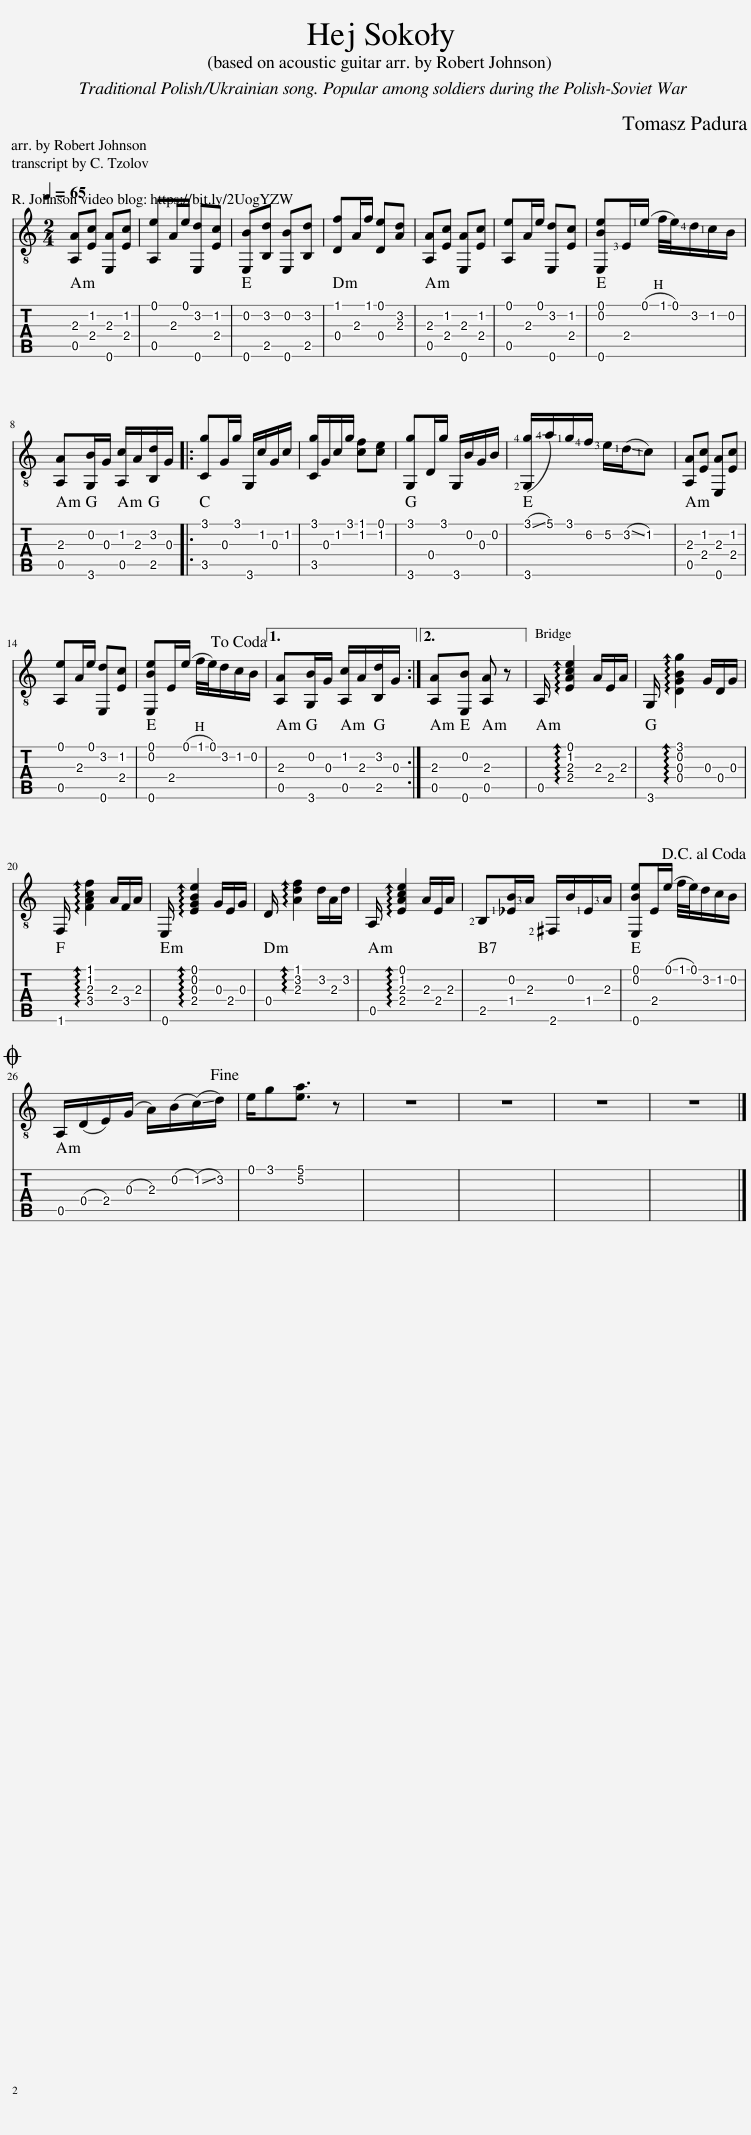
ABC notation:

X:1
%%score { 1 | 2 }
L:1/8
Q:1/4=65
M:2/4
I:linebreak $
K:C
V:1 treble-8
V:2 tab stafflines=6 strings="E2,A2,D3,G3,B3,E4 nostems "
V:1
 [A,A][Ec] [E,A][Ec] | [A,e]A/e/ [E,d][Ec] | [E,B][B,d] [E,B][B,d] | [Df]A/f/ [De][Ad] | [A,A][Ec] [E,A][Ec] | %5
 [A,e]A/e/ [E,d][Ec] | [E,Be]!3!E/(!1!e/ f/4e/4)!4!d/!1!c/B/ |$ [A,A][G,B]/G/ [A,c]/A/[B,d]/G/ |: [Cg]G/g/ G,/c/G/c/ | [Cg]/G/c/g/ [cf][ce] | %10
 [G,g]D/g/ G,/B/G/B/ | (!2!!-(!!4![G,g]/!-)!!4!a/)!1!g/!4!f/ !3!e/(!-(!!1!d/!-)!!1!c) | [A,A][Ec] [E,A][Ec] |$ [A,e]A/e/ [E,d][Ec] | [E,Be]E/(e/ f/4e/4)d/c/B/!dacoda! |1 %15
 [A,A][G,B]/G/ [A,c]/A/[B,d]/G/ :|2 [A,A][E,B] [A,A] z || A,/ !arpeggio![EAce]2 A/E/A/ | G,/ !arpeggio![DGBg]2 G/D/G/ |$ F,/ !arpeggio![FAcf]2 A/F/A/ | %20
 E,/ !arpeggio![EGBe]2 G/E/G/ | D/ !arpeggio![Adf]2 d/A/d/ | A,/ !arpeggio![EAce]2 A/E/A/ | !2!B,!1![_EB]/!3!A/ !2!^F,/B/!1!E/!3!A/ | [E,Be]E/(e/ f/4e/4)d/c/B/!D.C.! |$ %25
O A,/(D/E/)(G/ A/)(B/(!-(!c/)!-)!d/)!fine! | e/g[ea]3/2 z | z4 | z4 | z4 | %30
 z4 |] %31
V:2
 [!5!A,,!3!A,] [!4!E,!2!C] [!6!E,,!3!A,] [!4!E,!2!C] | [!5!A,,!1!E] !3!A,/ !1!E/ [!6!E,,!2!D] [!4!E,!2!C] | [!6!E,,!2!B,] [!5!B,,!2!D] [!6!E,,!2!B,] [!5!B,,!2!D] | [!4!D,!1!F] !3!A,/ !1!F/ [!4!D,!1!E] [!3!A,!2!D] | [!5!A,,!3!A,] [!4!E,!2!C] [!6!E,,!3!A,] [!4!E,!2!C] | %5
 [!5!A,,!1!E] !3!A,/ !1!E/ [!6!E,,!2!D] [!4!E,!2!C] | [!6!E,,!2!B,!1!E] !4!E,/ (!1!E/ !1!F/4 !1!E/4) !2!D/ !2!C/ !2!B,/ |$ [!5!A,,!3!A,] [!6!G,,!2!B,]/ !3!G,/ [!5!A,,!2!C]/ !3!A,/ [!5!B,,!2!D]/ !3!G,/ |: [!5!C,!1!G] !3!G,/ !1!G/ !6!G,,/ !2!C/ !3!G,/ !2!C/ | [!5!C,!1!G]/ !3!G,/ !2!C/ !1!G/ [!2!C!1!F] [!2!C!1!E] | %10
 [!6!G,,!1!G] !4!D,/ !1!G/ !6!G,,/ !2!B,/ !3!G,/ !2!B,/ | (!-(![!6!G,,!1!G]/ !-)!!1!A/) !1!G/ !2!F/ !2!E/ (!-(!!2!D/ !-)!!2!C) | [!5!A,,!3!A,] [!4!E,!2!C] [!6!E,,!3!A,] [!4!E,!2!C] |$ [!5!A,,!1!E] !3!A,/ !1!E/ [!6!E,,!2!D] [!4!E,!2!C] | [!6!E,,!2!B,!1!E] !4!E,/ (!1!E/ !1!F/4 !1!E/4) !2!D/ !2!C/ !2!B,/ |1 %15
 [!5!A,,!3!A,] [!6!G,,!2!B,]/ !3!G,/ [!5!A,,!2!C]/ !3!A,/ [!5!B,,!2!D]/ !3!G,/ :|2 [!5!A,,!3!A,] [!6!E,,!2!B,] [!5!A,,!3!A,] x || !5!A,,/ !arpeggio![!4!E,!3!A,!2!C!1!E]2 !3!A,/ !4!E,/ !3!A,/ | !6!G,,/ !arpeggio![!4!D,!3!G,!2!B,!1!G]2 !3!G,/ !4!D,/ !3!G,/ |$ !6!F,,/ !arpeggio![!4!F,!3!A,!2!C!1!F]2 !3!A,/ !4!F,/ !3!A,/ | %20
 !6!E,,/ !arpeggio![!4!E,!3!G,!2!B,!1!E]2 !3!G,/ !4!E,/ !3!G,/ | !4!D,/ !arpeggio![!3!A,!2!D!1!F]2 !2!D/ !3!A,/ !2!D/ | !5!A,,/ !arpeggio![!4!E,!3!A,!2!C!1!E]2 !3!A,/ !4!E,/ !3!A,/ | !5!B,, [!4!_E,!2!B,]/ !3!A,/ !6!^F,,/ !2!B,/ !4!E,/ !3!A,/ | [!6!E,,!2!B,!1!E] !4!E,/ (!1!E/ !1!F/4 !1!E/4) !2!D/ !2!C/ !2!B,/ |$ %25
 !5!A,,/ (!4!D,/ !4!E,/) (!3!G,/ !3!A,/) (!2!B,/ (!-(!!2!C/) !-)!!2!D/) | !1!E/ !1!G [!2!E!1!A]3/2 x | x4 | x4 | x4 | %30
 x4 |] %31
